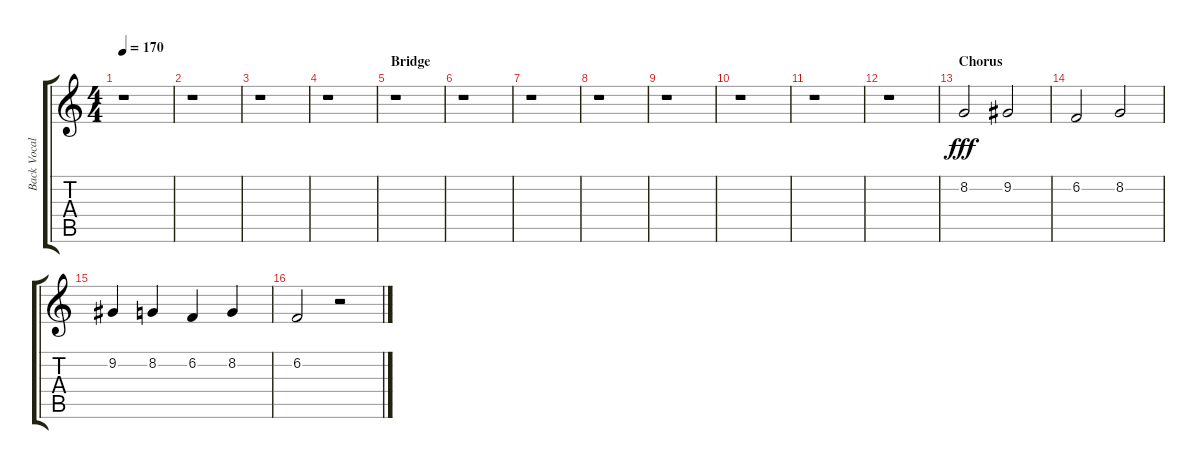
\track ("Back Vocals" "Back Vocal") {instrument choiraahs}
\staff {score tabs}
\tuning (E4 B3 G3 D3 A2 E2) {hide}
\ts (4 4)
\tempo 170
\clef g2
\ks c
r.1{dy fff} |
r.1 |
r.1 |
r.1 |
\section ("" "Bridge")
r.1 |
r.1 |
r.1 |
r.1 |
r.1 |
r.1 |
r.1 |
r.1 |
\section ("" "Chorus")
8.2.2 9.2.2 |
6.2.2 8.2.2 |
9.2.4 8.2.4 6.2.4 8.2.4 |
6.2.2 r.2
